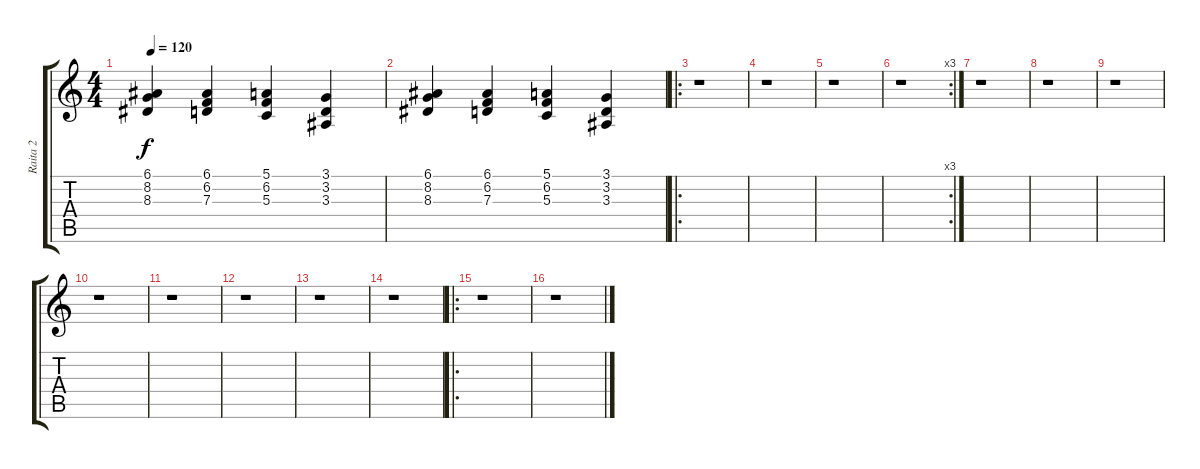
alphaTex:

\track ("Raita 2" "Raita 2") {instrument stringensemble1}
\staff {score tabs}
\tuning (E4 B3 G3 D3 A2 E2) {hide}
\ts (4 4)
\tempo 120
\clef g2
\ks c
(6.1 8.2 8.3).4{dy f} (6.1 6.2 7.3).4 (5.1 6.2 5.3).4 (3.1 3.2 3.3).4 |
(6.1 8.2 8.3).4 (6.1 6.2 7.3).4 (5.1 6.2 5.3).4 (3.1 3.2 3.3).4 |
\ro
r.1 |
r.1 |
r.1 |
\rc 3
r.1 |
r.1 |
r.1 |
r.1 |
r.1 |
r.1 |
r.1 |
r.1 |
r.1 |
\ro
r.1 |
r.1
